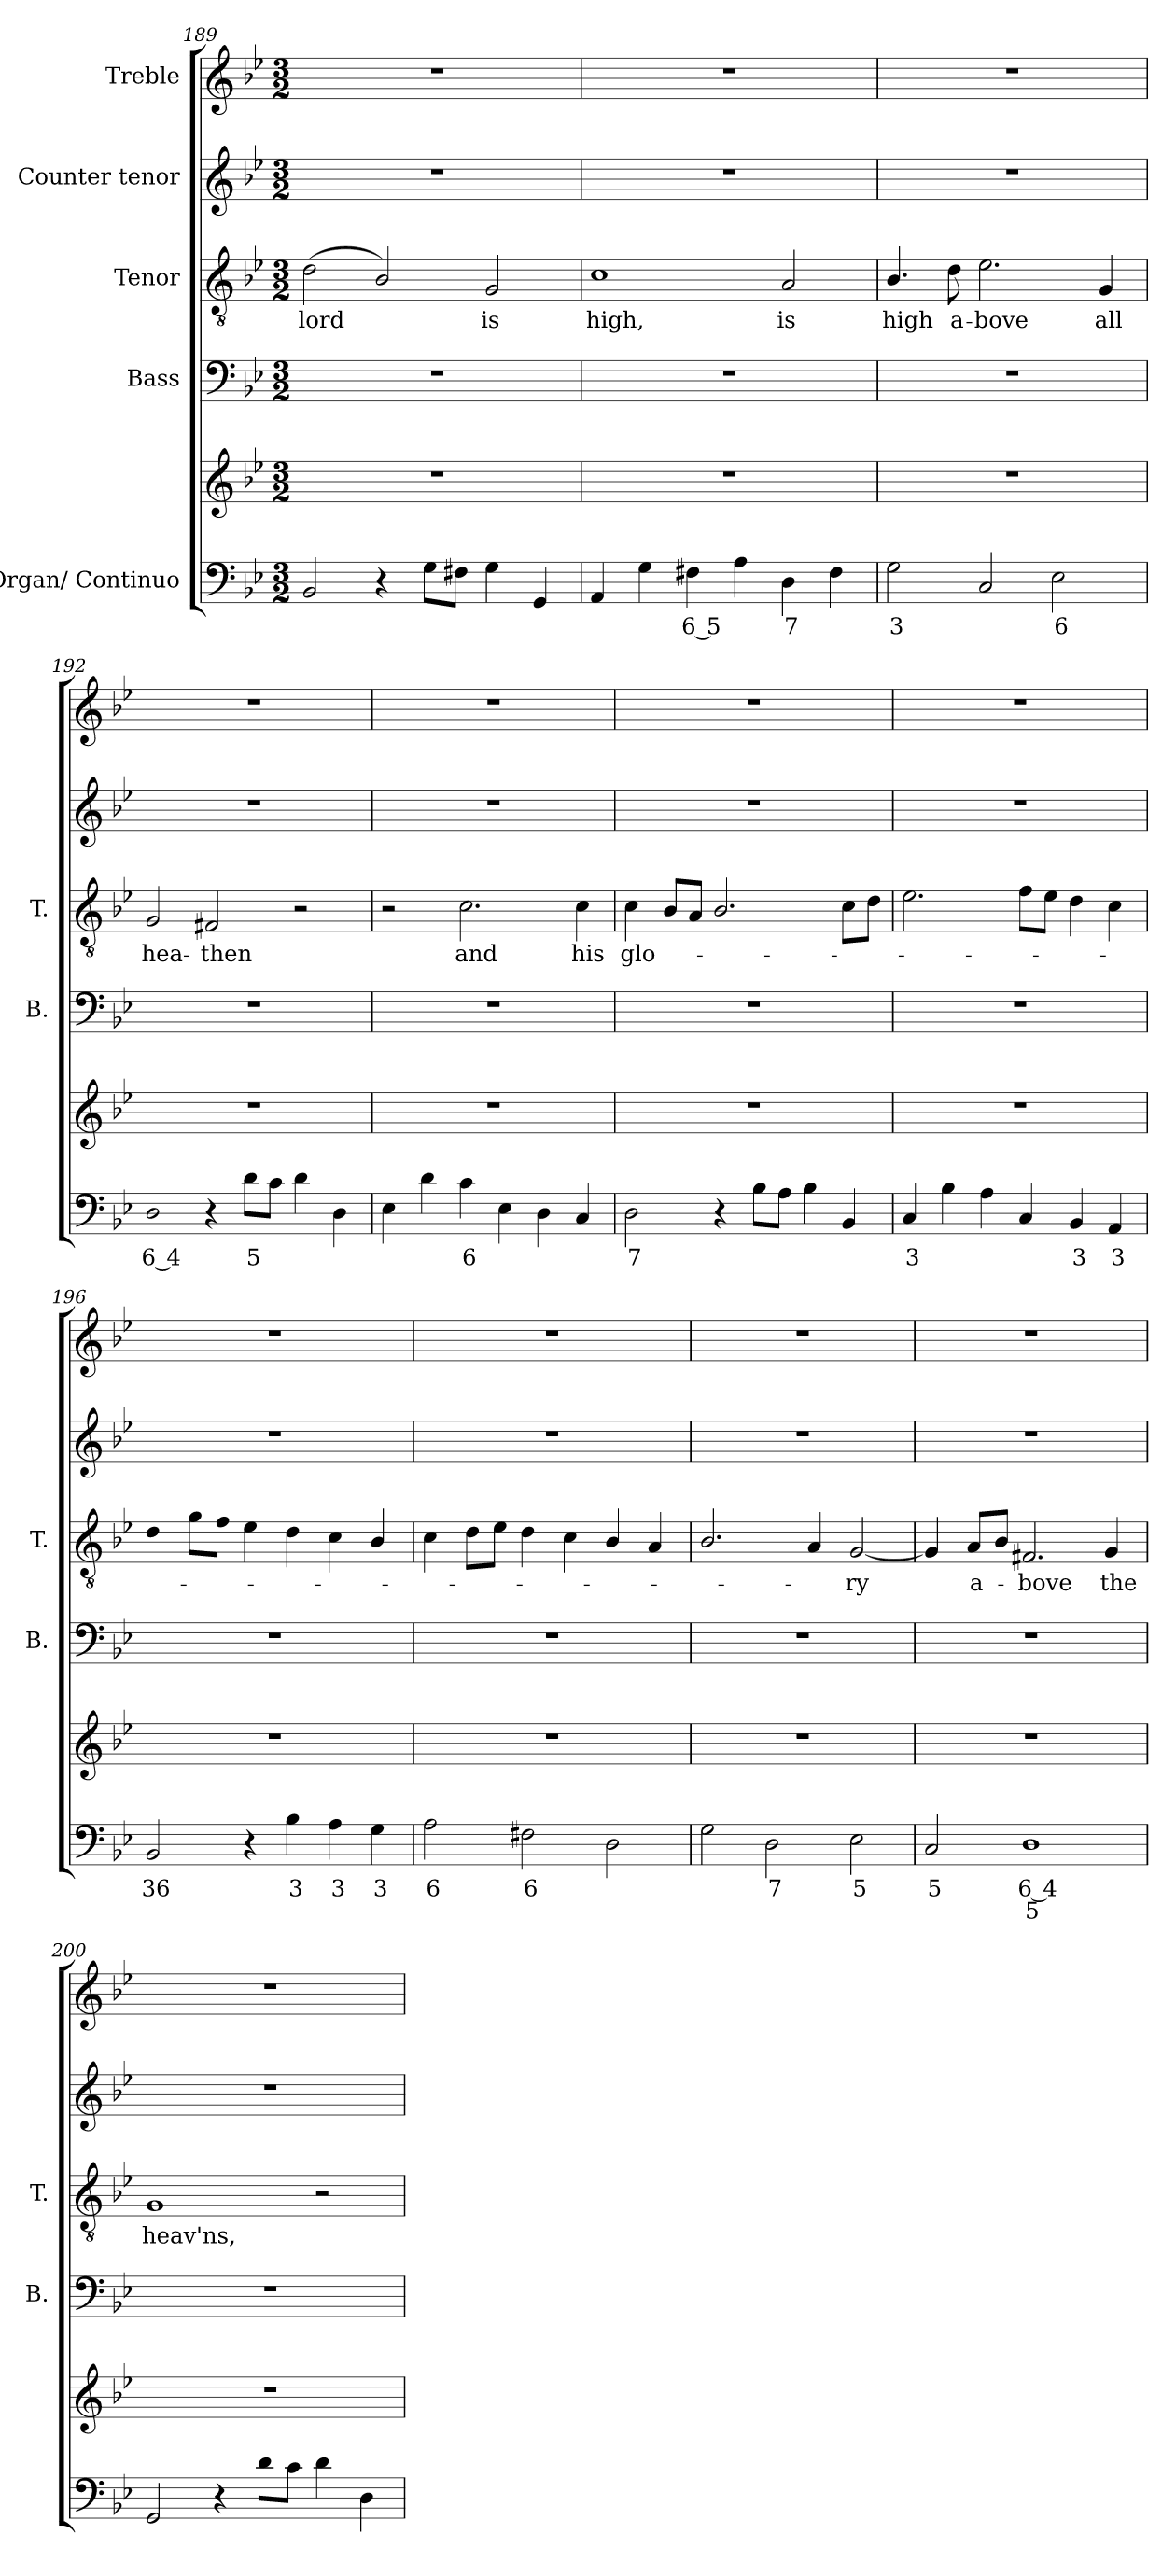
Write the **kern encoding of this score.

**kern	**text	**text	**kern	**kern	**kern	**text	**kern	**kern
*part5	*part5	*part5	*part5	*part4	*part3	*part3	*part2	*part1
*staff6	*staff6	*staff6	*staff5	*staff4	*staff3	*staff3	*staff2	*staff1
*I"Organ/ Continuo	*	*	*	*I"Bass	*I"Tenor	*	*I"Counter tenor	*I"Treble
*	*	*	*	*I'B.	*I'T.	*	*	*
*clefF4	*	*	*clefG2	*clefF4	*clefGv2	*	*clefG2	*clefG2
*	*	*	*	*	*ITrd7c12	*	*	*
*k[b-e-]	*	*	*k[b-e-]	*k[b-e-]	*k[b-e-]	*	*k[b-e-]	*k[b-e-]
*B-:	*	*	*B-:	*B-:	*B-:	*	*B-:	*B-:
*M3/2	*	*	*M3/2	*M3/2	*M3/2	*	*M3/2	*M3/2
=189	=189	=189	=189	=189	=189	=189	=189	=189
!	!	!	!LO:N:vis=1	!LO:N:vis=1	!	!	!	!
!	!	!	!	!	!	!LO:LY:b:color=#000000	!LO:N:vis=1	!LO:N:vis=1
2BB-i/	.	.	1.r	1.r	(2Di\	lord	1.r	1.r
4r	.	.	.	.	2BB-i/)	.	.	.
8Gi\L	.	.	.	.	.	.	.	.
8F#Xi\J	.	.	.	.	.	.	.	.
!	!	!	!	!	!	!LO:LY:b:color=#000000	!	!
4Gi\	.	.	.	.	2GGi/	is	.	.
4GGi/	.	.	.	.	.	.	.	.
=190	=190	=190	=190	=190	=190	=190	=190	=190
!	!	!	!LO:N:vis=1	!LO:N:vis=1	!	!	!	!
!	!	!	!	!	!	!LO:LY:b:color=#000000	!LO:N:vis=1	!LO:N:vis=1
4AAi/	.	.	1.r	1.r	1Ci	high,	1.r	1.r
4Gi\	.	.	.	.	.	.	.	.
!	!LO:LY:b:color=#000000	!	!	!	!	!	!	!
4F#Xi\	6 5	.	.	.	.	.	.	.
4Ai\	.	.	.	.	.	.	.	.
!	!LO:LY:b:color=#000000	!	!	!	!	!	!	!
!	!	!	!	!	!	!LO:LY:b:color=#000000	!	!
4Di\	7	.	.	.	2AAi/	is	.	.
4F#i\	.	.	.	.	.	.	.	.
!!LO:LB:g=z
=191	=191	=191	=191	=191	=191	=191	=191	=191
!	!LO:LY:b:color=#000000	!	!LO:N:vis=1	!LO:N:vis=1	!	!	!	!
!	!	!	!	!	!	!LO:LY:b:color=#000000	!LO:N:vis=1	!LO:N:vis=1
2Gi\	3	.	1.r	1.r	4.BB-i/	high	1.r	1.r
!	!	!	!	!	!	!LO:LY:b:color=#000000	!	!
.	.	.	.	.	8Di\	a-	.	.
!	!	!	!	!	!	!LO:LY:b:color=#000000	!	!
2Ci/	.	.	.	.	2.E-i\	-bove	.	.
!	!LO:LY:b:color=#000000	!	!	!	!	!	!	!
2E-i\	6	.	.	.	.	.	.	.
!	!	!	!	!	!	!LO:LY:b:color=#000000	!	!
.	.	.	.	.	4GGi/	all	.	.
=192	=192	=192	=192	=192	=192	=192	=192	=192
!	!LO:LY:b:color=#000000	!	!LO:N:vis=1	!LO:N:vis=1	!	!	!	!
!	!	!	!	!	!	!LO:LY:b:color=#000000	!LO:N:vis=1	!LO:N:vis=1
2Di\	6 4	.	1.r	1.r	2GGi/	hea-	1.r	1.r
!	!	!	!	!	!	!LO:LY:b:color=#000000	!	!
4r	.	.	.	.	2FF#Xi/	-then	.	.
!	!LO:LY:b:color=#000000	!	!	!	!	!	!	!
8di\L	5	.	.	.	.	.	.	.
8ci\J	.	.	.	.	.	.	.	.
4di\	.	.	.	.	2r	.	.	.
4Di\	.	.	.	.	.	.	.	.
=193	=193	=193	=193	=193	=193	=193	=193	=193
!	!	!	!LO:N:vis=1	!LO:N:vis=1	!	!	!LO:N:vis=1	!LO:N:vis=1
4E-i\	.	.	1.r	1.r	2r	.	1.r	1.r
4di\	.	.	.	.	.	.	.	.
!	!LO:LY:b:color=#000000	!	!	!	!	!	!	!
!	!	!	!	!	!	!LO:LY:b:color=#000000	!	!
4ci\	6	.	.	.	2.Ci\	and	.	.
4E-i\	.	.	.	.	.	.	.	.
4Di\	.	.	.	.	.	.	.	.
!	!	!	!	!	!	!LO:LY:b:color=#000000	!	!
4Ci/	.	.	.	.	4Ci\	his	.	.
=194	=194	=194	=194	=194	=194	=194	=194	=194
!	!LO:LY:b:color=#000000	!	!LO:N:vis=1	!LO:N:vis=1	!	!	!	!
!	!	!	!	!	!	!LO:LY:b:color=#000000	!LO:N:vis=1	!LO:N:vis=1
2Di\	7	.	1.r	1.r	4Ci\	glo-	1.r	1.r
.	.	.	.	.	8BB-i/L	.	.	.
.	.	.	.	.	8AAi/J	.	.	.
!	!LO:LY:b:color=#000000	!	!	!	!	!	!	!
4r	6	.	.	.	2.BB-i/	.	.	.
8B-i\L	.	.	.	.	.	.	.	.
8Ai\J	.	.	.	.	.	.	.	.
4B-i\	.	.	.	.	.	.	.	.
4BB-i/	.	.	.	.	8Ci\L	.	.	.
.	.	.	.	.	8Di\J	.	.	.
!!LO:LB:g=z
=195	=195	=195	=195	=195	=195	=195	=195	=195
!	!LO:LY:b:color=#000000	!	!LO:N:vis=1	!LO:N:vis=1	!	!	!LO:N:vis=1	!LO:N:vis=1
4Ci/	3	.	1.r	1.r	2.E-i\	.	1.r	1.r
4B-i\	.	.	.	.	.	.	.	.
4Ai\	.	.	.	.	.	.	.	.
4Ci/	.	.	.	.	8Fi\L	.	.	.
.	.	.	.	.	8E-i\J	.	.	.
!	!LO:LY:b:color=#000000	!	!	!	!	!	!	!
4BB-i/	3	.	.	.	4Di\	.	.	.
!	!LO:LY:b:color=#000000	!	!	!	!	!	!	!
4AAi/	3	.	.	.	4Ci\	.	.	.
=196	=196	=196	=196	=196	=196	=196	=196	=196
!	!LO:LY:b:color=#000000	!	!LO:N:vis=1	!LO:N:vis=1	!	!	!LO:N:vis=1	!LO:N:vis=1
2BB-i/	36	.	1.r	1.r	4Di\	.	1.r	1.r
.	.	.	.	.	8Gi\L	.	.	.
.	.	.	.	.	8Fi\J	.	.	.
4r	.	.	.	.	4E-i\	.	.	.
!	!LO:LY:b:color=#000000	!	!	!	!	!	!	!
4B-i\	3	.	.	.	4Di\	.	.	.
!	!LO:LY:b:color=#000000	!	!	!	!	!	!	!
4Ai\	3	.	.	.	4Ci\	.	.	.
!	!LO:LY:b:color=#000000	!	!	!	!	!	!	!
4Gi\	3	.	.	.	4BB-i/	.	.	.
=197	=197	=197	=197	=197	=197	=197	=197	=197
!	!LO:LY:b:color=#000000	!	!LO:N:vis=1	!LO:N:vis=1	!	!	!LO:N:vis=1	!LO:N:vis=1
2Ai\	6	.	1.r	1.r	4Ci\	.	1.r	1.r
.	.	.	.	.	8Di\L	.	.	.
.	.	.	.	.	8E-i\J	.	.	.
!	!LO:LY:b:color=#000000	!	!	!	!	!	!	!
2F#Xi\	6	.	.	.	4Di\	.	.	.
.	.	.	.	.	4Ci\	.	.	.
2Di\	.	.	.	.	4BB-i/	.	.	.
.	.	.	.	.	4AAi/	.	.	.
=198	=198	=198	=198	=198	=198	=198	=198	=198
!	!	!	!LO:N:vis=1	!LO:N:vis=1	!	!	!LO:N:vis=1	!LO:N:vis=1
2Gi\	.	.	1.r	1.r	2.BB-i/	.	1.r	1.r
!	!LO:LY:b:color=#000000	!	!	!	!	!	!	!
2Di\	7	.	.	.	.	.	.	.
.	.	.	.	.	4AAi/	.	.	.
!	!LO:LY:b:color=#000000	!	!	!	!	!	!	!
!	!	!	!	!	!	!LO:LY:b:color=#000000	!	!
2E-i\	5	.	.	.	[2GGi/	-ry	.	.
=199	=199	=199	=199	=199	=199	=199	=199	=199
!	!LO:LY:b:color=#000000	!	!LO:N:vis=1	!LO:N:vis=1	!	!	!LO:N:vis=1	!LO:N:vis=1
2Ci/	5	.	1.r	1.r	4GGi/]	.	1.r	1.r
!	!	!	!	!	!	!LO:LY:b:color=#000000	!	!
.	.	.	.	.	8AAi/L	a-	.	.
.	.	.	.	.	8BB-i/J	.	.	.
!	!LO:LY:b:color=#000000	!LO:LY:b:color=#000000	!	!	!	!	!	!
!	!	!	!	!	!	!LO:LY:b:color=#000000	!	!
1Di	6 4	5	.	.	2.FF#Xi/	-bove	.	.
!	!	!	!	!	!	!LO:LY:b:color=#000000	!	!
.	.	.	.	.	4GGi/	the	.	.
!!LO:PB:g=z
=200	=200	=200	=200	=200	=200	=200	=200	=200
!	!	!	!LO:N:vis=1	!LO:N:vis=1	!	!	!	!
!	!	!	!	!	!	!LO:LY:b:color=#000000	!LO:N:vis=1	!LO:N:vis=1
2GGi/	.	.	1.r	1.r	1GGi	heav'ns,	1.r	1.r
4r	.	.	.	.	.	.	.	.
8di\L	.	.	.	.	.	.	.	.
8ci\J	.	.	.	.	.	.	.	.
4di\	.	.	.	.	2r	.	.	.
4Di\	.	.	.	.	.	.	.	.
=	=	=	=	=	=	=	=	=
*-	*-	*-	*-	*-	*-	*-	*-	*-
